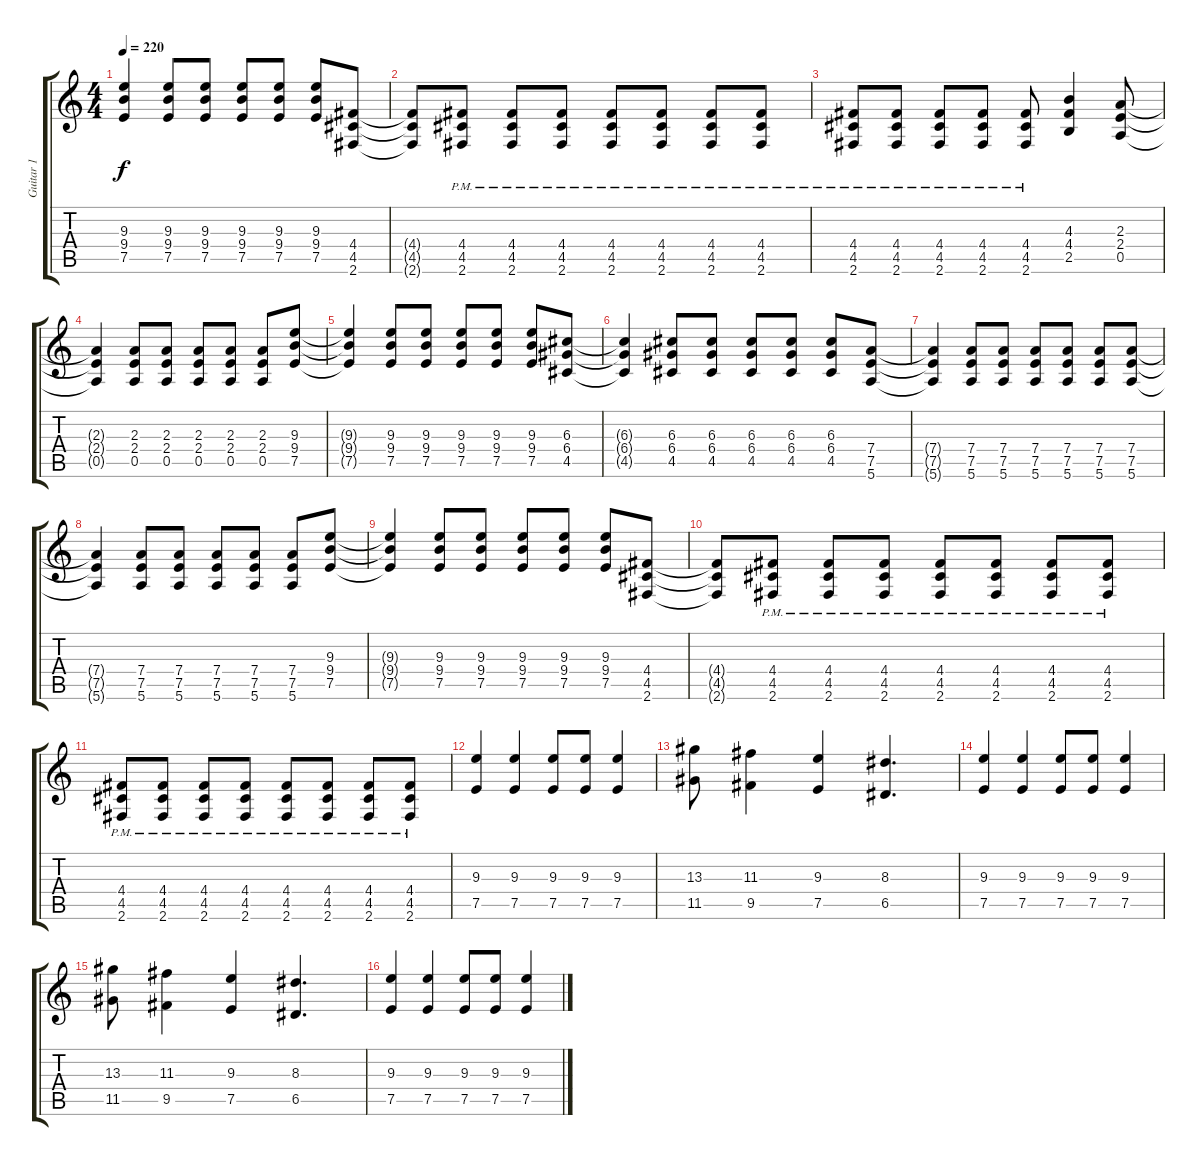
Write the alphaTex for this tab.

\track ("Guitar 1" "Guitar 1") {instrument distortionguitar}
\staff {score tabs}
\tuning (E4 B3 G3 D3 A2 E2) {hide}
\ts (4 4)
\tempo 220
\clef g2
\ks c
(9.3{t} 9.4{t} 7.5{t}).4{dy f} (9.3 9.4 7.5).8 (9.3 9.4 7.5).8 (9.3 9.4 7.5).8 (9.3 9.4 7.5).8 (9.3 9.4 7.5).8 (4.4 4.5 2.6).8 |
(4.4{t} 4.5{t} 2.6{t}).8 (4.4{pm} 4.5{pm} 2.6{pm}).8 (4.4{pm} 4.5{pm} 2.6{pm}).8 (4.4{pm} 4.5{pm} 2.6{pm}).8 (4.4{pm} 4.5{pm} 2.6{pm}).8 (4.4{pm} 4.5{pm} 2.6{pm}).8 (4.4{pm} 4.5{pm} 2.6{pm}).8 (4.4{pm} 4.5{pm} 2.6{pm}).8 |
(4.4{pm} 4.5{pm} 2.6{pm}).8 (4.4{pm} 4.5{pm} 2.6{pm}).8 (4.4{pm} 4.5{pm} 2.6{pm}).8 (4.4{pm} 4.5{pm} 2.6{pm}).8 (4.4{pm} 4.5{pm} 2.6{pm}).8 (4.3 4.4 2.5).4 (2.3 2.4 0.5).8 |
(2.3{t} 2.4{t} 0.5{t}).4 (2.3 2.4 0.5).8 (2.3 2.4 0.5).8 (2.3 2.4 0.5).8 (2.3 2.4 0.5).8 (2.3 2.4 0.5).8 (9.3 9.4 7.5).8 |
(9.3{t} 9.4{t} 7.5{t}).4 (9.3 9.4 7.5).8 (9.3 9.4 7.5).8 (9.3 9.4 7.5).8 (9.3 9.4 7.5).8 (9.3 9.4 7.5).8 (6.3 6.4 4.5).8 |
(6.3{t} 6.4{t} 4.5{t}).4 (6.3 6.4 4.5).8 (6.3 6.4 4.5).8 (6.3 6.4 4.5).8 (6.3 6.4 4.5).8 (6.3 6.4 4.5).8 (7.4 7.5 5.6).8 |
(7.4{t} 7.5{t} 5.6{t}).4 (7.4 7.5 5.6).8 (7.4 7.5 5.6).8 (7.4 7.5 5.6).8 (7.4 7.5 5.6).8 (7.4 7.5 5.6).8 (7.4 7.5 5.6).8 |
(7.4{t} 7.5{t} 5.6{t}).4 (7.4 7.5 5.6).8 (7.4 7.5 5.6).8 (7.4 7.5 5.6).8 (7.4 7.5 5.6).8 (7.4 7.5 5.6).8 (9.3 9.4 7.5).8 |
(9.3{t} 9.4{t} 7.5{t}).4 (9.3 9.4 7.5).8 (9.3 9.4 7.5).8 (9.3 9.4 7.5).8 (9.3 9.4 7.5).8 (9.3 9.4 7.5).8 (4.4 4.5 2.6).8 |
(4.4{t} 4.5{t} 2.6{t}).8 (4.4{pm} 4.5{pm} 2.6{pm}).8 (4.4{pm} 4.5{pm} 2.6{pm}).8 (4.4{pm} 4.5{pm} 2.6{pm}).8 (4.4{pm} 4.5{pm} 2.6{pm}).8 (4.4{pm} 4.5{pm} 2.6{pm}).8 (4.4{pm} 4.5{pm} 2.6{pm}).8 (4.4{pm} 4.5{pm} 2.6{pm}).8 |
(4.4{pm} 4.5{pm} 2.6{pm}).8 (4.4{pm} 4.5{pm} 2.6{pm}).8 (4.4{pm} 4.5{pm} 2.6{pm}).8 (4.4{pm} 4.5{pm} 2.6{pm}).8 (4.4{pm} 4.5{pm} 2.6{pm}).8 (4.4{pm} 4.5{pm} 2.6{pm}).8 (4.4{pm} 4.5{pm} 2.6{pm}).8 (4.4{pm} 4.5{pm} 2.6{pm}).8 |
(9.3 7.5).4 (9.3 7.5).4 (9.3 7.5).8 (9.3 7.5).8 (9.3 7.5).4 |
(13.3 11.5).8 (11.3 9.5).4 (9.3 7.5).4 (8.3 6.5).4{d} |
(9.3 7.5).4 (9.3 7.5).4 (9.3 7.5).8 (9.3 7.5).8 (9.3 7.5).4 |
(13.3 11.5).8 (11.3 9.5).4 (9.3 7.5).4 (8.3 6.5).4{d} |
(9.3 7.5).4 (9.3 7.5).4 (9.3 7.5).8 (9.3 7.5).8 (9.3 7.5).4
